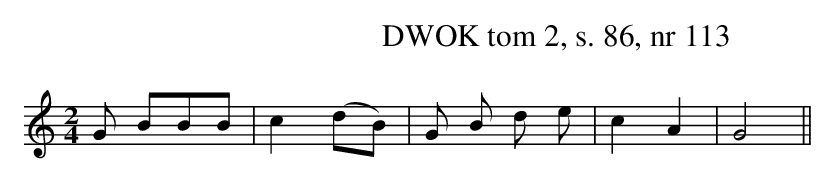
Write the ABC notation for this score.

X:1
T: DWOK tom 2, s. 86, nr 113
L: 1/16
M: 2/4
K: C
G2 B2B2B2|c4 (d2B2)|G2 B2 d2 e2|c4A4|G8||
